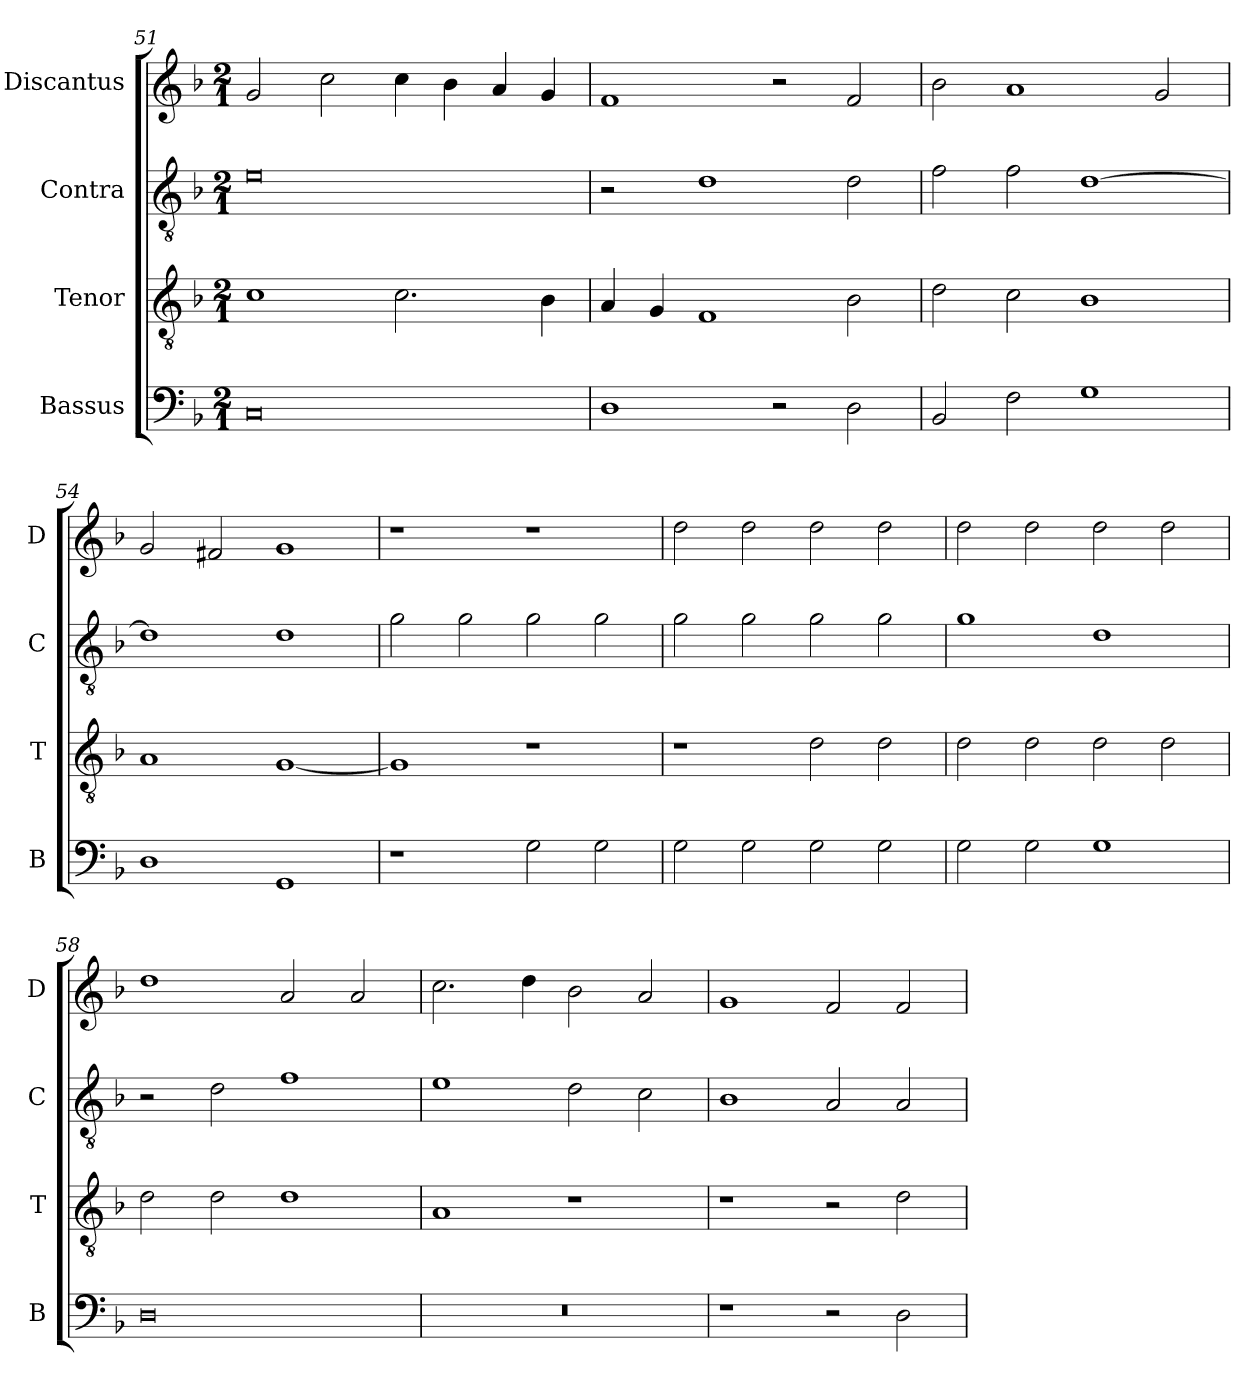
**kern	**kern	**kern	**kern
*part4	*part3	*part2	*part1
*staff4	*staff3	*staff2	*staff1
*I"Bassus	*I"Tenor	*I"Contra	*I"Discantus
*I'B	*I'T	*I'C	*I'D
*clefF4	*clefGv2	*clefGv2	*clefG2
*k[b-]	*k[b-]	*k[b-]	*k[b-]
*M2/1	*M2/1	*M2/1	*M2/1
=51	=51	=51	=51
0C	1c	0e	2g/
.	.	.	2cc\
.	2.c\	.	4cc\
.	.	.	4b-\
.	.	.	4a/
.	4B-\	.	4g/
=52	=52	=52	=52
1D	4A/	2r	1f
.	4G/	.	.
.	1F	1d	.
2r	.	.	2r
2D\	2B-\	2d\	2f/
=53	=53	=53	=53
2BB-/	2d\	2f\	2b-\
2F\	2c\	2f\	1a
1G	1B-	[1d	.
.	.	.	2g/
=54	=54	=54	=54
1D	1A	1d]	2g/
.	.	.	2f#X/
1GG	[1G	1d	1g
=55	=55	=55	=55
1r	1G]	2g\	1r
.	.	2g\	.
2G\	1r	2g\	1r
2G\	.	2g\	.
=56	=56	=56	=56
2G\	1r	2g\	2dd\
2G\	.	2g\	2dd\
2G\	2d\	2g\	2dd\
2G\	2d\	2g\	2dd\
=57	=57	=57	=57
2G\	2d\	1g	2dd\
2G\	2d\	.	2dd\
1G	2d\	1d	2dd\
.	2d\	.	2dd\
=58	=58	=58	=58
0D	2d\	2r	1dd
.	2d\	2d\	.
.	1d	1f	2a/
.	.	.	2a/
=59	=59	=59	=59
0r	1A	1e	2.cc\
.	.	.	4dd\
.	1r	2d\	2b-\
.	.	2c\	2a/
=60	=60	=60	=60
1r	1r	1B-	1g
2r	2r	2A/	2f/
2D\	2d\	2A/	2f/
=	=	=	=
*-	*-	*-	*-
